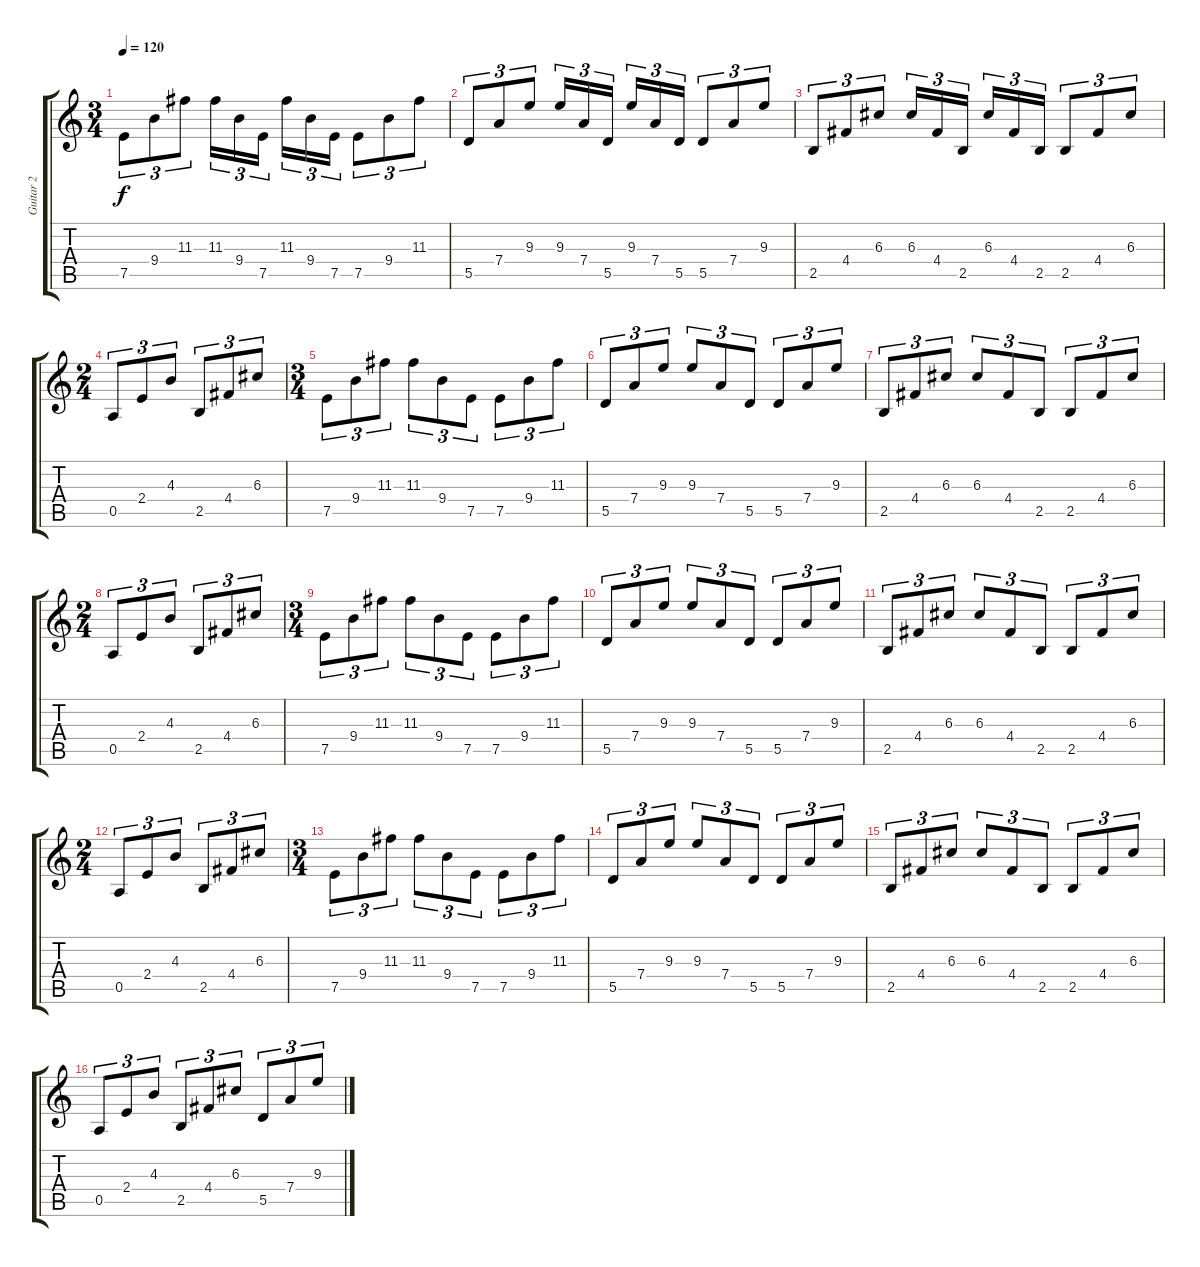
\track ("Guitar 2" "Guitar 2") {instrument overdrivenguitar}
\staff {score tabs}
\tuning (E4 B3 G3 D3 A2 E2) {hide}
\ts (3 4)
\tempo 120
\clef g2
\ks c
7.5.8{tu (3 2) dy f} 9.4.8{tu (3 2)} 11.3.8{tu (3 2)} 11.3.16{tu (3 2)} 9.4.16{tu (3 2)} 7.5.16{tu (3 2)} 11.3.16{tu (3 2)} 9.4.16{tu (3 2)} 7.5.16{tu (3 2)} 7.5.8{tu (3 2)} 9.4.8{tu (3 2)} 11.3.8{tu (3 2)} |
5.5.8{tu (3 2)} 7.4.8{tu (3 2)} 9.3.8{tu (3 2)} 9.3.16{tu (3 2)} 7.4.16{tu (3 2)} 5.5.16{tu (3 2)} 9.3.16{tu (3 2)} 7.4.16{tu (3 2)} 5.5.16{tu (3 2)} 5.5.8{tu (3 2)} 7.4.8{tu (3 2)} 9.3.8{tu (3 2)} |
2.5.8{tu (3 2)} 4.4.8{tu (3 2)} 6.3.8{tu (3 2)} 6.3.16{tu (3 2)} 4.4.16{tu (3 2)} 2.5.16{tu (3 2)} 6.3.16{tu (3 2)} 4.4.16{tu (3 2)} 2.5.16{tu (3 2)} 2.5.8{tu (3 2)} 4.4.8{tu (3 2)} 6.3.8{tu (3 2)} |
\ts (2 4)
0.5.8{tu (3 2)} 2.4.8{tu (3 2)} 4.3.8{tu (3 2)} 2.5.8{tu (3 2)} 4.4.8{tu (3 2)} 6.3.8{tu (3 2)} |
\ts (3 4)
7.5.8{tu (3 2)} 9.4.8{tu (3 2)} 11.3.8{tu (3 2)} 11.3.8{tu (3 2)} 9.4.8{tu (3 2)} 7.5.8{tu (3 2)} 7.5.8{tu (3 2)} 9.4.8{tu (3 2)} 11.3.8{tu (3 2)} |
5.5.8{tu (3 2)} 7.4.8{tu (3 2)} 9.3.8{tu (3 2)} 9.3.8{tu (3 2)} 7.4.8{tu (3 2)} 5.5.8{tu (3 2)} 5.5.8{tu (3 2)} 7.4.8{tu (3 2)} 9.3.8{tu (3 2)} |
2.5.8{tu (3 2)} 4.4.8{tu (3 2)} 6.3.8{tu (3 2)} 6.3.8{tu (3 2)} 4.4.8{tu (3 2)} 2.5.8{tu (3 2)} 2.5.8{tu (3 2)} 4.4.8{tu (3 2)} 6.3.8{tu (3 2)} |
\ts (2 4)
0.5.8{tu (3 2)} 2.4.8{tu (3 2)} 4.3.8{tu (3 2)} 2.5.8{tu (3 2)} 4.4.8{tu (3 2)} 6.3.8{tu (3 2)} |
\ts (3 4)
7.5.8{tu (3 2)} 9.4.8{tu (3 2)} 11.3.8{tu (3 2)} 11.3.8{tu (3 2)} 9.4.8{tu (3 2)} 7.5.8{tu (3 2)} 7.5.8{tu (3 2)} 9.4.8{tu (3 2)} 11.3.8{tu (3 2)} |
5.5.8{tu (3 2)} 7.4.8{tu (3 2)} 9.3.8{tu (3 2)} 9.3.8{tu (3 2)} 7.4.8{tu (3 2)} 5.5.8{tu (3 2)} 5.5.8{tu (3 2)} 7.4.8{tu (3 2)} 9.3.8{tu (3 2)} |
2.5.8{tu (3 2)} 4.4.8{tu (3 2)} 6.3.8{tu (3 2)} 6.3.8{tu (3 2)} 4.4.8{tu (3 2)} 2.5.8{tu (3 2)} 2.5.8{tu (3 2)} 4.4.8{tu (3 2)} 6.3.8{tu (3 2)} |
\ts (2 4)
0.5.8{tu (3 2)} 2.4.8{tu (3 2)} 4.3.8{tu (3 2)} 2.5.8{tu (3 2)} 4.4.8{tu (3 2)} 6.3.8{tu (3 2)} |
\ts (3 4)
7.5.8{tu (3 2)} 9.4.8{tu (3 2)} 11.3.8{tu (3 2)} 11.3.8{tu (3 2)} 9.4.8{tu (3 2)} 7.5.8{tu (3 2)} 7.5.8{tu (3 2)} 9.4.8{tu (3 2)} 11.3.8{tu (3 2)} |
5.5.8{tu (3 2)} 7.4.8{tu (3 2)} 9.3.8{tu (3 2)} 9.3.8{tu (3 2)} 7.4.8{tu (3 2)} 5.5.8{tu (3 2)} 5.5.8{tu (3 2)} 7.4.8{tu (3 2)} 9.3.8{tu (3 2)} |
2.5.8{tu (3 2)} 4.4.8{tu (3 2)} 6.3.8{tu (3 2)} 6.3.8{tu (3 2)} 4.4.8{tu (3 2)} 2.5.8{tu (3 2)} 2.5.8{tu (3 2)} 4.4.8{tu (3 2)} 6.3.8{tu (3 2)} |
0.5.8{tu (3 2)} 2.4.8{tu (3 2)} 4.3.8{tu (3 2)} 2.5.8{tu (3 2)} 4.4.8{tu (3 2)} 6.3.8{tu (3 2)} 5.5.8{tu (3 2)} 7.4.8{tu (3 2)} 9.3.8{tu (3 2)}
